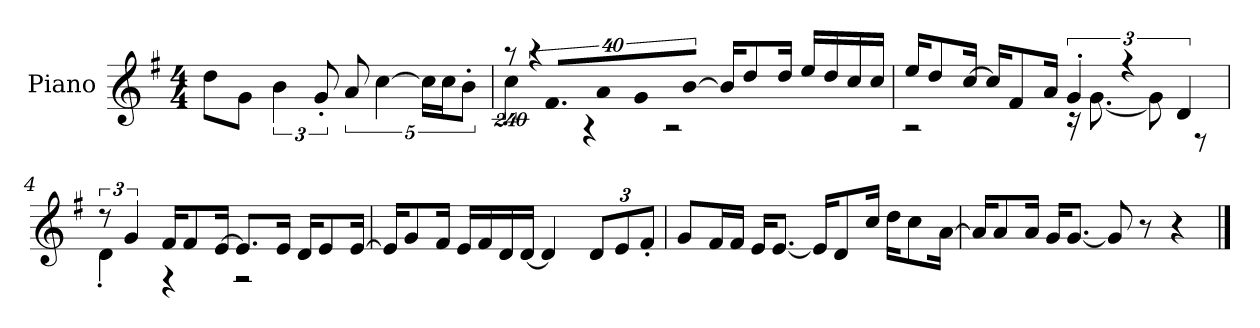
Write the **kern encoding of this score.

**kern
*part1
*staff1
*I"Piano
*I'P-no
*clefG2
*k[f#]
*M4/4
*MM90
=1
8dd\L
8g\J
6b\
12g'/
10a/
[5cc\
20cc\LL]
20cc\J
10b'\J
=2
!LO:N:vis=16
*^
1920%137r	4cc'\
!LO:N:vis=32	!
640%23r	.
!LO:N:vis=16.	!
960%103f#/KL	.
!LO:N:vis=8	!
960%137a/	.
.	4r
!LO:N:vis=16	!
1920%137g/L	.
!LO:N:vis=16	!
[1920%137b/JJ	.
16b/KL]	2r
8dd/	.
16dd/Jk	.
16ee/LL	.
16dd/	.
16cc/	.
16cc/JJ	.
=3	=3
16ee/KL	2r
8dd/	.
[16cc/Jk	.
16cc/KL]	.
8f#/	.
16a/Jk	.
6g'/	16r
.	[8.g\
6r	.
.	8g\]
6d/	.
.	8r
!!LO:LB:g=z	!!
=4	=4
12r	4d'\
6g/	.
16f#/KL	4r
8f#/	.
[16e/Jk	.
8.e/L]	2r
16e/Jk	.
16d/KL	.
8e/	.
[16e/Jk	.
*v	*v
=5
16e/KL]
8g/
16f#/Jk
16e/LL
16f#/
16d/
[16d/JJ
4d/]
*Xbrackettup
12d/L
12e/
12f#'/J
=6
8g/L
16f#/L
16f#/JJ
16e/KL
[8.e/J
16e/KL]
8d/
16cc/Jk
16dd\KL
8cc\
[16a\Jk
=7
16a/KL]
8a/
16a/Jk
16g/KL
[8.g/J
8g/]
8r
4r
==
*-
